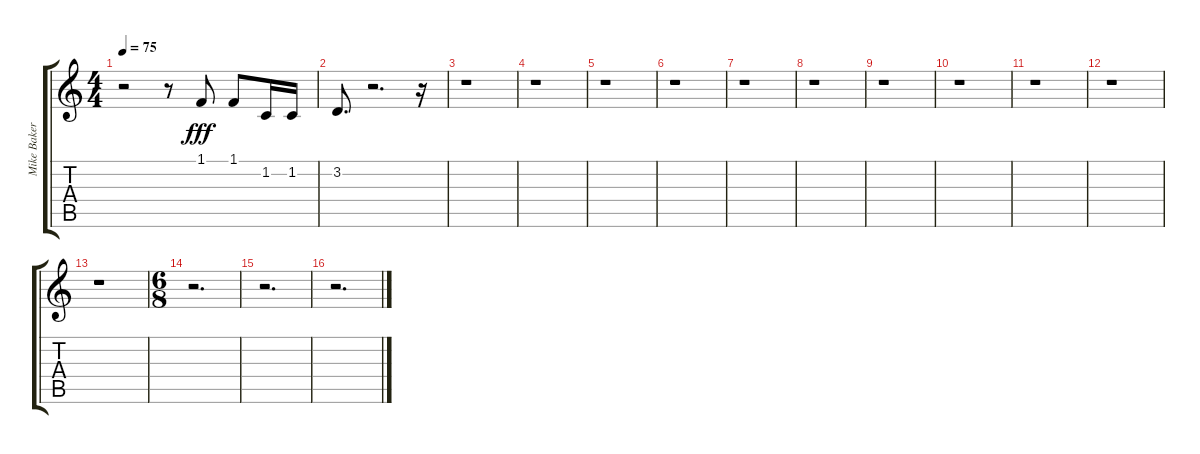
\track ("Mike Baker" "Mike Baker") {instrument tenorsax}
\staff {score tabs}
\tuning (E4 B3 G3 D3 A2 E2) {hide}
\ts (4 4)
\tempo 75
\clef g2
\ks c
r.2{dy fff} r.8 1.1.8 1.1.8 1.2.16 1.2.16 |
3.2.8{d} r.2{d} r.16 |
r.1 |
r.1 |
r.1 |
r.1 |
r.1 |
r.1 |
r.1 |
r.1 |
r.1 |
r.1 |
r.1 |
\ts (6 8)
r.2{d} |
r.2{d} |
r.2{d}
